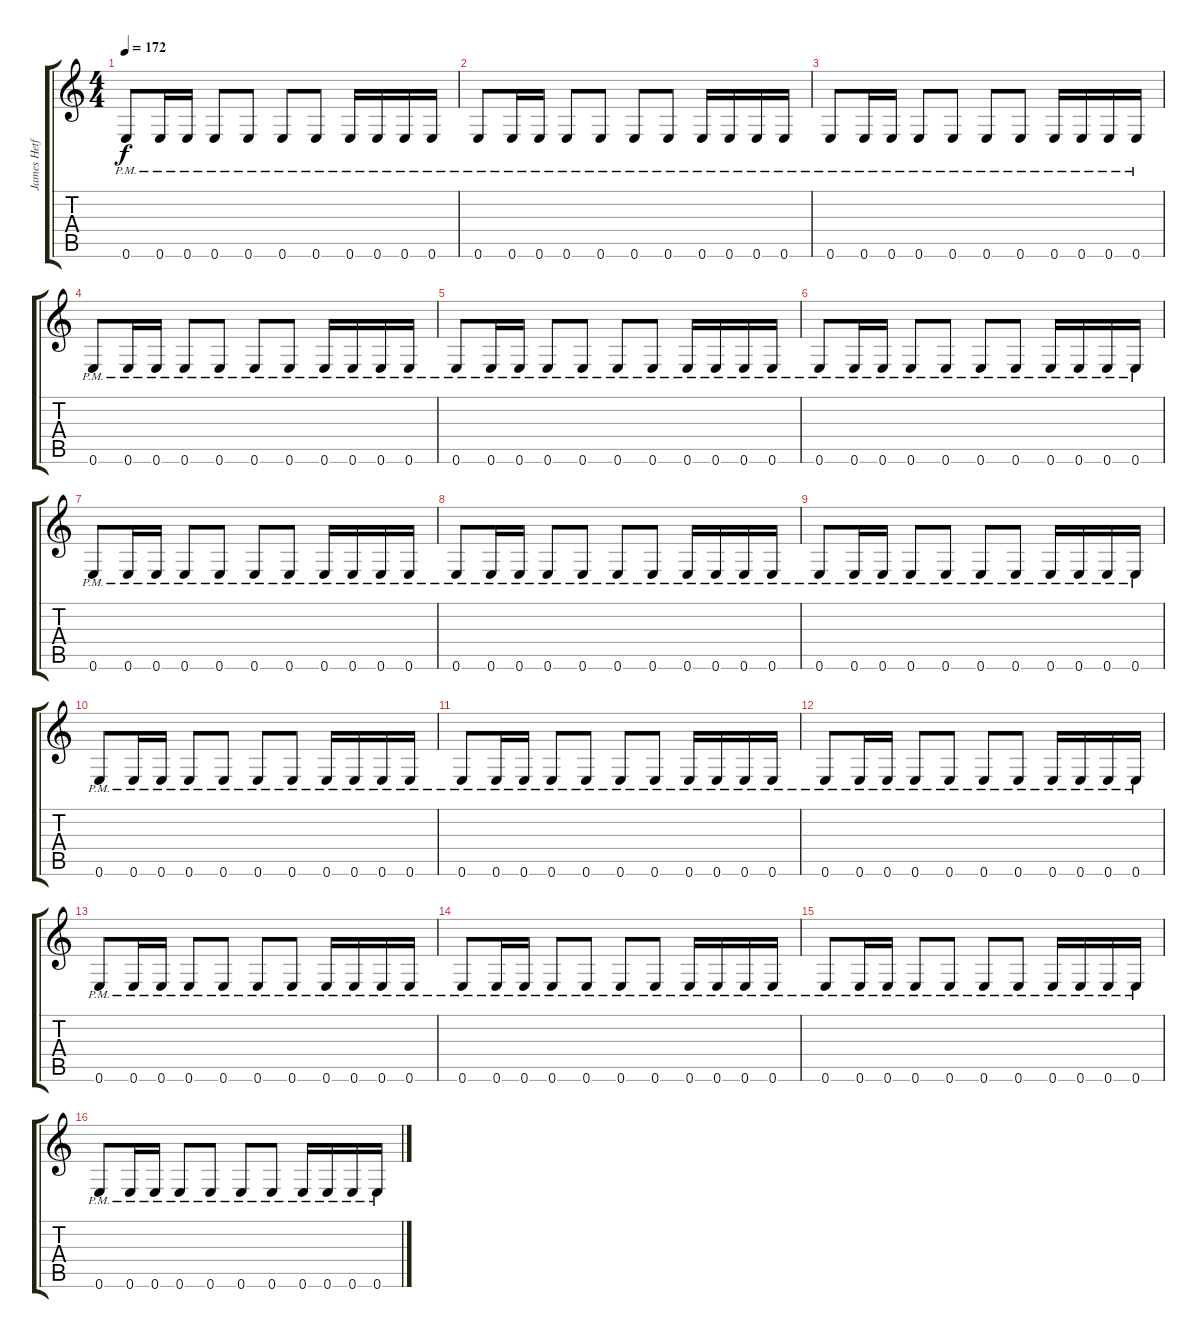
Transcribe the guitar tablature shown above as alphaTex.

\track ("James Hetfield Rhythm" "James Hetf") {instrument distortionguitar}
\staff {score tabs}
\tuning (E4 B3 G3 D3 A2 E2) {hide}
\ts (4 4)
\tempo 172
\clef g2
\ks c
0.6{pm}.8{dy f} 0.6{pm}.16 0.6{pm}.16 0.6{pm}.8 0.6{pm}.8 0.6{pm}.8 0.6{pm}.8 0.6{pm}.16 0.6{pm}.16 0.6{pm}.16 0.6{pm}.16 |
0.6{pm}.8 0.6{pm}.16 0.6{pm}.16 0.6{pm}.8 0.6{pm}.8 0.6{pm}.8 0.6{pm}.8 0.6{pm}.16 0.6{pm}.16 0.6{pm}.16 0.6{pm}.16 |
0.6{pm}.8 0.6{pm}.16 0.6{pm}.16 0.6{pm}.8 0.6{pm}.8 0.6{pm}.8 0.6{pm}.8 0.6{pm}.16 0.6{pm}.16 0.6{pm}.16 0.6{pm}.16 |
0.6{pm}.8 0.6{pm}.16 0.6{pm}.16 0.6{pm}.8 0.6{pm}.8 0.6{pm}.8 0.6{pm}.8 0.6{pm}.16 0.6{pm}.16 0.6{pm}.16 0.6{pm}.16 |
0.6{pm}.8 0.6{pm}.16 0.6{pm}.16 0.6{pm}.8 0.6{pm}.8 0.6{pm}.8 0.6{pm}.8 0.6{pm}.16 0.6{pm}.16 0.6{pm}.16 0.6{pm}.16 |
0.6{pm}.8 0.6{pm}.16 0.6{pm}.16 0.6{pm}.8 0.6{pm}.8 0.6{pm}.8 0.6{pm}.8 0.6{pm}.16 0.6{pm}.16 0.6{pm}.16 0.6{pm}.16 |
0.6{pm}.8 0.6{pm}.16 0.6{pm}.16 0.6{pm}.8 0.6{pm}.8 0.6{pm}.8 0.6{pm}.8 0.6{pm}.16 0.6{pm}.16 0.6{pm}.16 0.6{pm}.16 |
0.6{pm}.8 0.6{pm}.16 0.6{pm}.16 0.6{pm}.8 0.6{pm}.8 0.6{pm}.8 0.6{pm}.8 0.6{pm}.16 0.6{pm}.16 0.6{pm}.16 0.6{pm}.16 |
0.6{pm}.8 0.6{pm}.16 0.6{pm}.16 0.6{pm}.8 0.6{pm}.8 0.6{pm}.8 0.6{pm}.8 0.6{pm}.16 0.6{pm}.16 0.6{pm}.16 0.6{pm}.16 |
0.6{pm}.8 0.6{pm}.16 0.6{pm}.16 0.6{pm}.8 0.6{pm}.8 0.6{pm}.8 0.6{pm}.8 0.6{pm}.16 0.6{pm}.16 0.6{pm}.16 0.6{pm}.16 |
0.6{pm}.8 0.6{pm}.16 0.6{pm}.16 0.6{pm}.8 0.6{pm}.8 0.6{pm}.8 0.6{pm}.8 0.6{pm}.16 0.6{pm}.16 0.6{pm}.16 0.6{pm}.16 |
0.6{pm}.8 0.6{pm}.16 0.6{pm}.16 0.6{pm}.8 0.6{pm}.8 0.6{pm}.8 0.6{pm}.8 0.6{pm}.16 0.6{pm}.16 0.6{pm}.16 0.6{pm}.16 |
0.6{pm}.8 0.6{pm}.16 0.6{pm}.16 0.6{pm}.8 0.6{pm}.8 0.6{pm}.8 0.6{pm}.8 0.6{pm}.16 0.6{pm}.16 0.6{pm}.16 0.6{pm}.16 |
0.6{pm}.8 0.6{pm}.16 0.6{pm}.16 0.6{pm}.8 0.6{pm}.8 0.6{pm}.8 0.6{pm}.8 0.6{pm}.16 0.6{pm}.16 0.6{pm}.16 0.6{pm}.16 |
0.6{pm}.8 0.6{pm}.16 0.6{pm}.16 0.6{pm}.8 0.6{pm}.8 0.6{pm}.8 0.6{pm}.8 0.6{pm}.16 0.6{pm}.16 0.6{pm}.16 0.6{pm}.16 |
0.6{pm}.8 0.6{pm}.16 0.6{pm}.16 0.6{pm}.8 0.6{pm}.8 0.6{pm}.8 0.6{pm}.8 0.6{pm}.16 0.6{pm}.16 0.6{pm}.16 0.6{pm}.16
